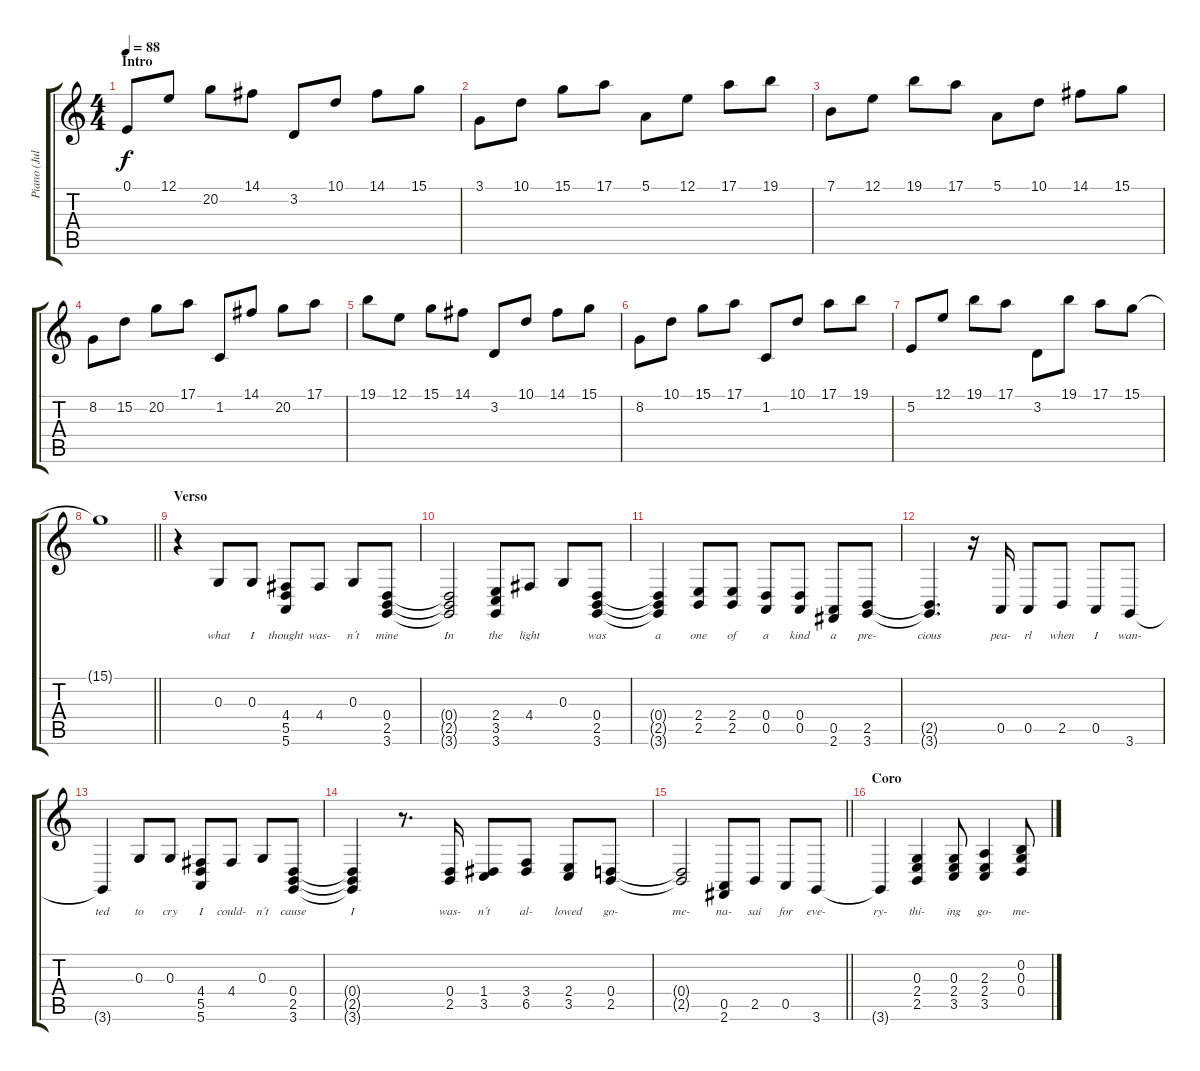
\track ("Piano (Julia Volkova/Lena Katina) " "Piano (Jul") {instrument acousticgrandpiano}
\staff {score tabs}
\tuning (E4 B3 G3 D3 A2 E2) {hide}
\ts (4 4)
\section ("" "Intro")
\tempo 88
\clef g2
\ks c
0.1.8{dy f instrument acousticgrandpiano} 12.1.8 20.2.8 14.1.8 3.2.8 10.1.8 14.1.8 15.1.8 |
3.1.8 10.1.8 15.1.8 17.1.8 5.1.8 12.1.8 17.1.8 19.1.8 |
7.1.8 12.1.8 19.1.8 17.1.8 5.1.8 10.1.8 14.1.8 15.1.8 |
8.2.8 15.2.8 20.2.8 17.1.8 1.2.8 14.1.8 20.2.8 17.1.8 |
19.1.8 12.1.8 15.1.8 14.1.8 3.2.8 10.1.8 14.1.8 15.1.8 |
8.2.8 10.1.8 15.1.8 17.1.8 1.2.8 10.1.8 17.1.8 19.1.8 |
5.2.8 12.1.8 19.1.8 17.1.8 3.2.8 19.1.8 17.1.8 15.1.8 |
\barLineRight lightlight
15.1{t}.1 |
\section ("" "Verso")
r.4 0.3.8{lyrics (0 "what") lyrics (1 "") lyrics (2 "") lyrics (3 "") lyrics (4 "")} 0.3.8{lyrics (0 "I") lyrics (1 "") lyrics (2 "") lyrics (3 "") lyrics (4 "")} (4.4 5.5 5.6).8{lyrics (0 "thought") lyrics (1 "") lyrics (2 "") lyrics (3 "") lyrics (4 "")} 4.4.8{lyrics (0 "was-") lyrics (1 "") lyrics (2 "") lyrics (3 "") lyrics (4 "")} 0.3.8{lyrics (0 "n´t") lyrics (1 "") lyrics (2 "") lyrics (3 "") lyrics (4 "")} (0.4 2.5 3.6).8{lyrics (0 "mine") lyrics (1 "") lyrics (2 "") lyrics (3 "") lyrics (4 "")} |
(0.4{t} 2.5{t} 3.6{t}).2{lyrics (0 "In") lyrics (1 "") lyrics (2 "") lyrics (3 "") lyrics (4 "")} (2.4 3.5 3.6).8{lyrics (0 "the") lyrics (1 "") lyrics (2 "") lyrics (3 "") lyrics (4 "")} 4.4.8{lyrics (0 "light") lyrics (1 "") lyrics (2 "") lyrics (3 "") lyrics (4 "")} 0.3.8{lyrics (0 "") lyrics (1 "") lyrics (2 "") lyrics (3 "") lyrics (4 "")} (0.4 2.5 3.6).8{lyrics (0 "was") lyrics (1 "") lyrics (2 "") lyrics (3 "") lyrics (4 "")} |
(0.4{t} 2.5{t} 3.6{t}).4{lyrics (0 "a") lyrics (1 "") lyrics (2 "") lyrics (3 "") lyrics (4 "")} (2.4 2.5).8{lyrics (0 "one") lyrics (1 "") lyrics (2 "") lyrics (3 "") lyrics (4 "")} (2.4 2.5).8{lyrics (0 "of") lyrics (1 "") lyrics (2 "") lyrics (3 "") lyrics (4 "")} (0.4 0.5).8{lyrics (0 "a") lyrics (1 "") lyrics (2 "") lyrics (3 "") lyrics (4 "")} (0.4 0.5).8{lyrics (0 "kind") lyrics (1 "") lyrics (2 "") lyrics (3 "") lyrics (4 "")} (0.5 2.6).8{lyrics (0 "a") lyrics (1 "") lyrics (2 "") lyrics (3 "") lyrics (4 "")} (2.5 3.6).8{lyrics (0 "pre-") lyrics (1 "") lyrics (2 "") lyrics (3 "") lyrics (4 "")} |
(2.5{t} 3.6{t}).4{d lyrics (0 "cious") lyrics (1 "") lyrics (2 "") lyrics (3 "") lyrics (4 "")} r.16 0.5.16{lyrics (0 "pea-") lyrics (1 "") lyrics (2 "") lyrics (3 "") lyrics (4 "")} 0.5.8{lyrics (0 "rl") lyrics (1 "") lyrics (2 "") lyrics (3 "") lyrics (4 "")} 2.5.8{lyrics (0 "when") lyrics (1 "") lyrics (2 "") lyrics (3 "") lyrics (4 "")} 0.5.8{lyrics (0 "I") lyrics (1 "") lyrics (2 "") lyrics (3 "") lyrics (4 "")} 3.6.8{lyrics (0 "wan-") lyrics (1 "") lyrics (2 "") lyrics (3 "") lyrics (4 "")} |
3.6{t}.4{lyrics (0 "ted") lyrics (1 "") lyrics (2 "") lyrics (3 "") lyrics (4 "")} 0.3.8{lyrics (0 "to") lyrics (1 "") lyrics (2 "") lyrics (3 "") lyrics (4 "")} 0.3.8{lyrics (0 "cry") lyrics (1 "") lyrics (2 "") lyrics (3 "") lyrics (4 "")} (4.4 5.5 5.6).8{lyrics (0 "I") lyrics (1 "") lyrics (2 "") lyrics (3 "") lyrics (4 "")} 4.4.8{lyrics (0 "could-") lyrics (1 "") lyrics (2 "") lyrics (3 "") lyrics (4 "")} 0.3.8{lyrics (0 "n´t") lyrics (1 "") lyrics (2 "") lyrics (3 "") lyrics (4 "")} (0.4 2.5 3.6).8{lyrics (0 "cause") lyrics (1 "") lyrics (2 "") lyrics (3 "") lyrics (4 "")} |
(0.4{t} 2.5{t} 3.6{t}).4{lyrics (0 "I") lyrics (1 "") lyrics (2 "") lyrics (3 "") lyrics (4 "")} r.8{d} (0.4 2.5).16{lyrics (0 "was-") lyrics (1 "") lyrics (2 "") lyrics (3 "") lyrics (4 "")} (1.4 3.5).8{lyrics (0 "n´t") lyrics (1 "") lyrics (2 "") lyrics (3 "") lyrics (4 "")} (3.4 6.5).8{lyrics (0 "al-") lyrics (1 "") lyrics (2 "") lyrics (3 "") lyrics (4 "")} (2.4 3.5).8{lyrics (0 "lowed") lyrics (1 "") lyrics (2 "") lyrics (3 "") lyrics (4 "")} (0.4 2.5).8{lyrics (0 "go-") lyrics (1 "") lyrics (2 "") lyrics (3 "") lyrics (4 "")} |
\barLineRight lightlight
(0.4{t} 2.5{t}).2{lyrics (0 "me-") lyrics (1 "") lyrics (2 "") lyrics (3 "") lyrics (4 "")} (0.5 2.6).8{lyrics (0 "na-") lyrics (1 "") lyrics (2 "") lyrics (3 "") lyrics (4 "")} 2.5.8{lyrics (0 "sai") lyrics (1 "") lyrics (2 "") lyrics (3 "") lyrics (4 "")} 0.5.8{lyrics (0 "for") lyrics (1 "") lyrics (2 "") lyrics (3 "") lyrics (4 "")} 3.6.8{lyrics (0 "eve-") lyrics (1 "") lyrics (2 "") lyrics (3 "") lyrics (4 "")} |
\section ("" "Coro")
3.6{t}.4{lyrics (0 "ry-") lyrics (1 "") lyrics (2 "") lyrics (3 "") lyrics (4 "")} (0.3 2.4 2.5).4{lyrics (0 "thi-") lyrics (1 "") lyrics (2 "") lyrics (3 "") lyrics (4 "")} (0.3 2.4 3.5).8{lyrics (0 "ing") lyrics (1 "") lyrics (2 "") lyrics (3 "") lyrics (4 "")} (2.3 2.4 3.5).4{lyrics (0 "go-") lyrics (1 "") lyrics (2 "") lyrics (3 "") lyrics (4 "")} (0.2 0.3 0.4).8{lyrics (0 "me-") lyrics (1 "") lyrics (2 "") lyrics (3 "") lyrics (4 "")}
